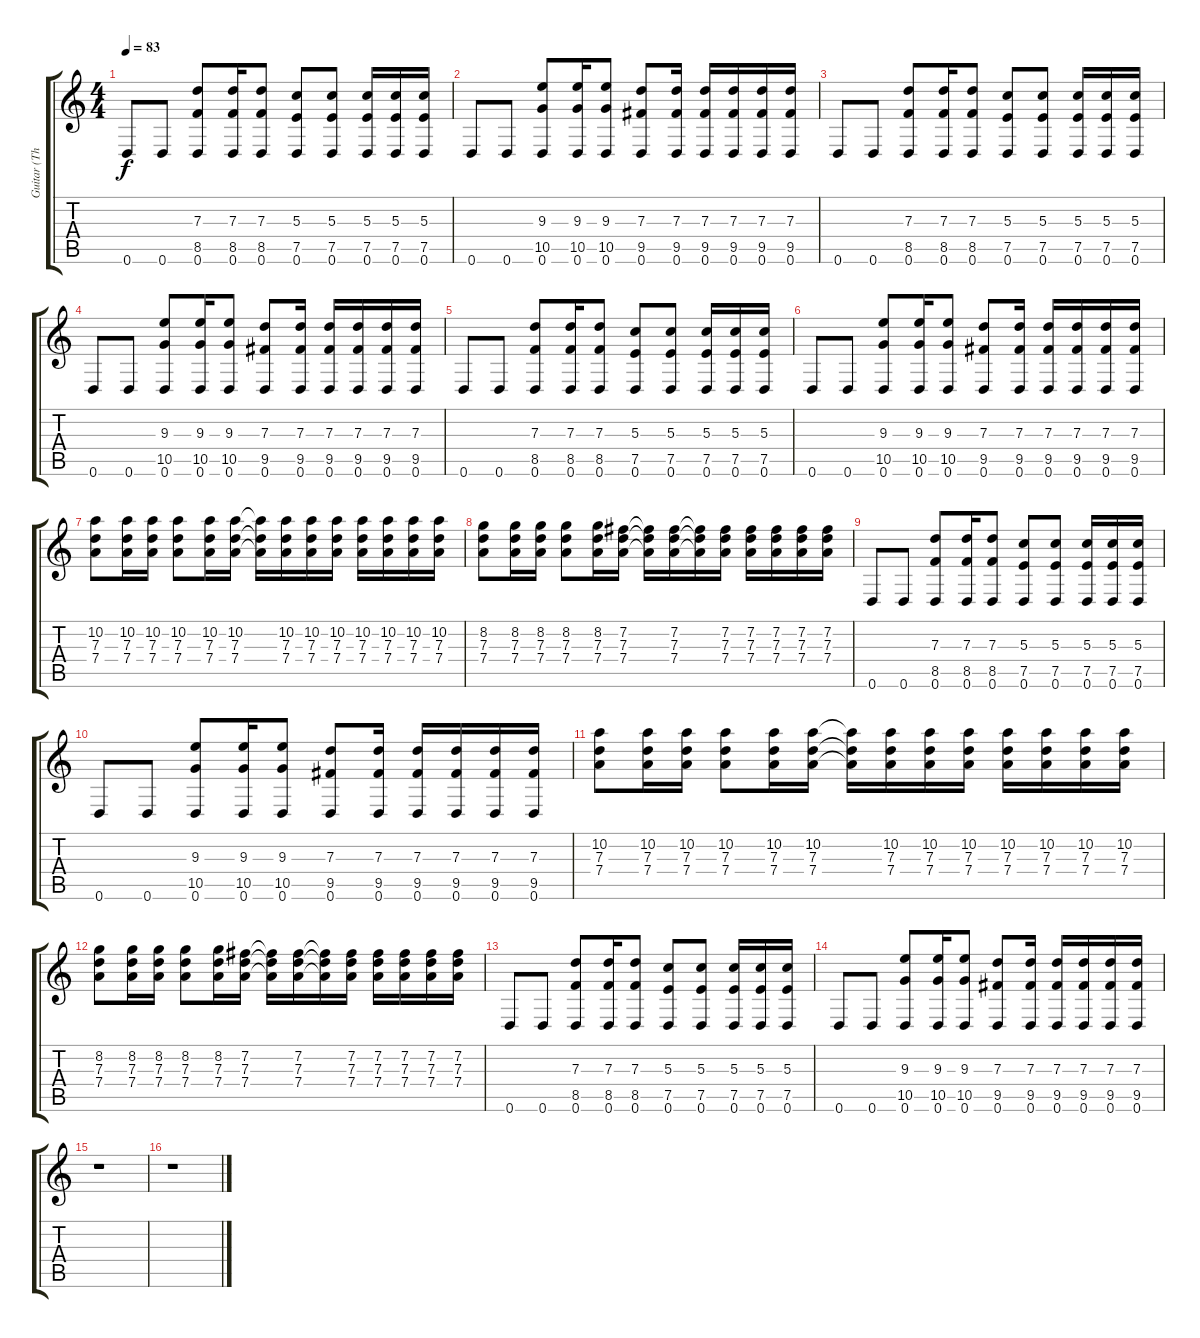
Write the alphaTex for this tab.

\track ("Guitar (Thom)" "Guitar (Th") {instrument electricguitarclean}
\staff {score tabs}
\tuning (E4 B3 G3 D3 A2 D2) {hide}
\ts (4 4)
\tempo 83
\clef g2
\ks c
0.6.8{dy f} 0.6.8 (7.3 8.5 0.6).8 (7.3 8.5 0.6).16 (7.3 8.5 0.6).8 (5.3 7.5 0.6).8 (5.3 7.5 0.6).8 (5.3 7.5 0.6).16 (5.3 7.5 0.6).16 (5.3 7.5 0.6).16 |
0.6.8 0.6.8 (9.3 10.5 0.6).8 (9.3 10.5 0.6).16 (9.3 10.5 0.6).8 (7.3 9.5 0.6).8 (7.3 9.5 0.6).16 (7.3 9.5 0.6).16 (7.3 9.5 0.6).16 (7.3 9.5 0.6).16 (7.3 9.5 0.6).16 |
0.6.8 0.6.8 (7.3 8.5 0.6).8 (7.3 8.5 0.6).16 (7.3 8.5 0.6).8 (5.3 7.5 0.6).8 (5.3 7.5 0.6).8 (5.3 7.5 0.6).16 (5.3 7.5 0.6).16 (5.3 7.5 0.6).16 |
0.6.8 0.6.8 (9.3 10.5 0.6).8 (9.3 10.5 0.6).16 (9.3 10.5 0.6).8 (7.3 9.5 0.6).8 (7.3 9.5 0.6).16 (7.3 9.5 0.6).16 (7.3 9.5 0.6).16 (7.3 9.5 0.6).16 (7.3 9.5 0.6).16 |
0.6.8 0.6.8 (7.3 8.5 0.6).8 (7.3 8.5 0.6).16 (7.3 8.5 0.6).8 (5.3 7.5 0.6).8 (5.3 7.5 0.6).8 (5.3 7.5 0.6).16 (5.3 7.5 0.6).16 (5.3 7.5 0.6).16 |
0.6.8 0.6.8 (9.3 10.5 0.6).8 (9.3 10.5 0.6).16 (9.3 10.5 0.6).8 (7.3 9.5 0.6).8 (7.3 9.5 0.6).16 (7.3 9.5 0.6).16 (7.3 9.5 0.6).16 (7.3 9.5 0.6).16 (7.3 9.5 0.6).16 |
(10.2 7.3 7.4).8 (10.2 7.3 7.4).16 (10.2 7.3 7.4).16 (10.2 7.3 7.4).8 (10.2 7.3 7.4).16 (10.2 7.3 7.4).16 (10.2{t} 7.3{t} 7.4{t}).16 (10.2 7.3 7.4).16 (10.2 7.3 7.4).16 (10.2 7.3 7.4).16 (10.2 7.3 7.4).16 (10.2 7.3 7.4).16 (10.2 7.3 7.4).16 (10.2 7.3 7.4).16 |
(8.2 7.3 7.4).8 (8.2 7.3 7.4).16 (8.2 7.3 7.4).16 (8.2 7.3 7.4).8 (8.2 7.3 7.4).16 (7.2 7.3 7.4).16 (7.2{t} 7.3{t} 7.4{t}).16 (7.2 7.3 7.4).16 (7.2{t} 7.3{t} 7.4{t}).16 (7.2 7.3 7.4).16 (7.2 7.3 7.4).16 (7.2 7.3 7.4).16 (7.2 7.3 7.4).16 (7.2 7.3 7.4).16 |
0.6.8 0.6.8 (7.3 8.5 0.6).8 (7.3 8.5 0.6).16 (7.3 8.5 0.6).8 (5.3 7.5 0.6).8 (5.3 7.5 0.6).8 (5.3 7.5 0.6).16 (5.3 7.5 0.6).16 (5.3 7.5 0.6).16 |
0.6.8 0.6.8 (9.3 10.5 0.6).8 (9.3 10.5 0.6).16 (9.3 10.5 0.6).8 (7.3 9.5 0.6).8 (7.3 9.5 0.6).16 (7.3 9.5 0.6).16 (7.3 9.5 0.6).16 (7.3 9.5 0.6).16 (7.3 9.5 0.6).16 |
(10.2 7.3 7.4).8 (10.2 7.3 7.4).16 (10.2 7.3 7.4).16 (10.2 7.3 7.4).8 (10.2 7.3 7.4).16 (10.2 7.3 7.4).16 (10.2{t} 7.3{t} 7.4{t}).16 (10.2 7.3 7.4).16 (10.2 7.3 7.4).16 (10.2 7.3 7.4).16 (10.2 7.3 7.4).16 (10.2 7.3 7.4).16 (10.2 7.3 7.4).16 (10.2 7.3 7.4).16 |
(8.2 7.3 7.4).8 (8.2 7.3 7.4).16 (8.2 7.3 7.4).16 (8.2 7.3 7.4).8 (8.2 7.3 7.4).16 (7.2 7.3 7.4).16 (7.2{t} 7.3{t} 7.4{t}).16 (7.2 7.3 7.4).16 (7.2{t} 7.3{t} 7.4{t}).16 (7.2 7.3 7.4).16 (7.2 7.3 7.4).16 (7.2 7.3 7.4).16 (7.2 7.3 7.4).16 (7.2 7.3 7.4).16 |
0.6.8 0.6.8 (7.3 8.5 0.6).8 (7.3 8.5 0.6).16 (7.3 8.5 0.6).8 (5.3 7.5 0.6).8 (5.3 7.5 0.6).8 (5.3 7.5 0.6).16 (5.3 7.5 0.6).16 (5.3 7.5 0.6).16 |
0.6.8 0.6.8 (9.3 10.5 0.6).8 (9.3 10.5 0.6).16 (9.3 10.5 0.6).8 (7.3 9.5 0.6).8 (7.3 9.5 0.6).16 (7.3 9.5 0.6).16 (7.3 9.5 0.6).16 (7.3 9.5 0.6).16 (7.3 9.5 0.6).16 |
r.1 |
r.1
